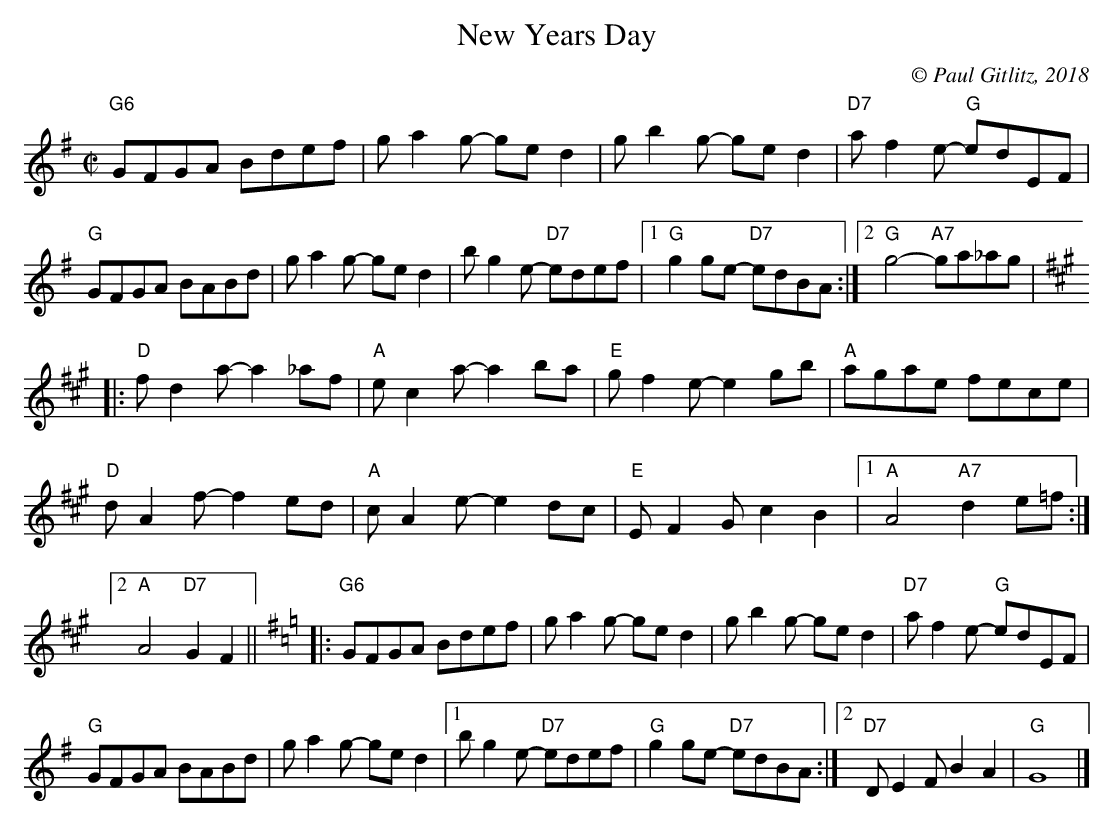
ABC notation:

X:1
T:New Years Day
M:C|
C:© Paul Gitlitz, 2018
K:G
"G6"GFGA Bdef|ga2g- ged2|gb2g- ged2|"D7"af2e- "G"edEF|!
"G"GFGA BABd|ga2g- ged2|bg2e- "D7"edef|1"G"g2ge- "D7"edBA:|2"G"g4- "A7"ga_ag|!
K:A
|:"D"fd2a- a2_af|"A"ec2a- a2ba|"E"gf2e- e2gb|"A"agae fece|!
"D"dA2f-f2ed|"A"cA2e- e2dc|"E"EF2G c2B2|1"A"A4"A7"d2e=f:|2"A" A4 "D7"G2F2||
K:G
|:"G6"GFGA Bdef|ga2g- ged2|gb2g- ged2|"D7"af2e- "G"edEF|!
"G"GFGA BABd|ga2g- ged2|1bg2e- "D7"edef|"G"g2ge- "D7"edBA:|2"D7"DE2FB2 A2|"G"G8|]
